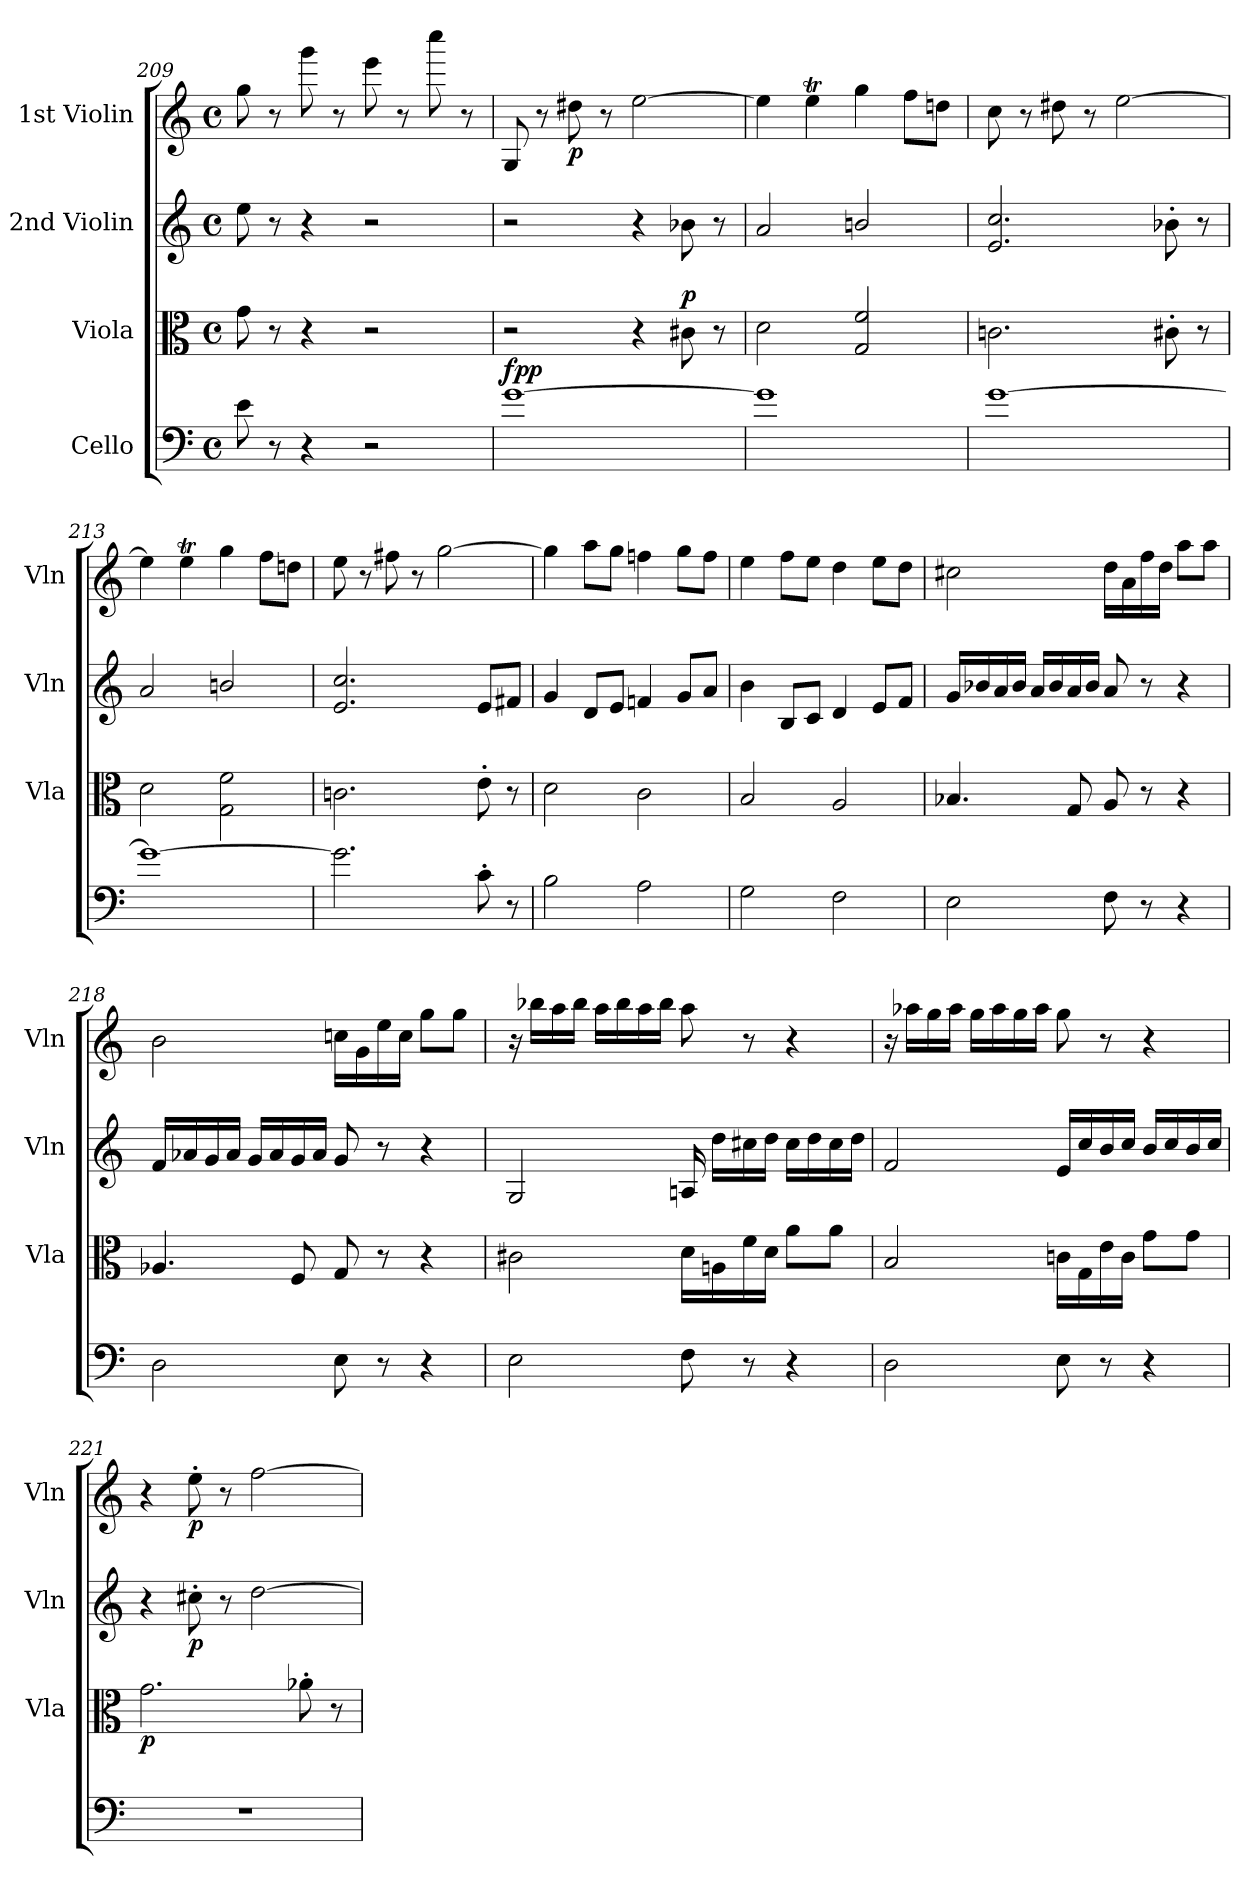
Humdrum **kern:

**kern	**dynam	**kern	**dynam	**kern	**dynam	**kern	**dynam
*part4	*part4	*part3	*part3	*part2	*part2	*part1	*part1
*staff4	*staff4	*staff3	*staff3	*staff2	*staff2	*staff1	*staff1
*I"Cello	*	*I"Viola	*	*I"2nd Violin	*	*I"1st Violin	*
*	*	*I'Vla	*	*I'Vln	*	*I'Vln	*
*clefF4	*	*clefC3	*	*clefG2	*	*clefG2	*
*k[]	*	*k[]	*	*k[]	*	*k[]	*
*M4/4	*	*M4/4	*	*M4/4	*	*M4/4	*
*met(c)	*	*met(c)	*	*met(c)	*	*met(c)	*
=209	=209	=209	=209	=209	=209	=209	=209
8e\	.	8g\	.	8ee\	.	8gg\	.
8r	.	8r	.	8r	.	8r	.
4r	.	4r	.	4r	.	8ggg\	.
.	.	.	.	.	.	8r	.
2r	.	2r	.	2r	.	8eee\	.
.	.	.	.	.	.	8r	.
.	.	.	.	.	.	8cccc\	.
.	.	.	.	.	.	8r	.
=210	=210	=210	=210	=210	=210	=210	=210
!	!LO:DY:b	!	!	!	!	!	!
!	!LO:DY:n=1:a	!	!	!	!	!	!
[1g	fp p	2r	.	2r	.	8G/	.
.	.	.	.	.	.	8r	.
!	!	!	!	!	!	!	!LO:DY:b
.	.	.	.	.	.	8dd#X\	p
.	.	.	.	.	.	8r	.
.	.	4r	.	4r	.	[2ee\	.
!	!	!	!LO:DY:a	!	!	!	!
.	.	8c#X\	p	8b-X\	.	.	.
.	.	8r	.	8r	.	.	.
!!LO:PB:g=z
=211	=211	=211	=211	=211	=211	=211	=211
1g]	.	2d\	.	2a/	.	4ee\]	.
.	.	.	.	.	.	4eet\	.
.	.	2G/ 2f/	.	2bn/	.	4gg\	.
.	.	.	.	.	.	8ff\L	.
.	.	.	.	.	.	8ddn\J	.
=212	=212	=212	=212	=212	=212	=212	=212
[1g	.	2.cn\	.	2.e/ 2.cc/	.	8cc\	.
.	.	.	.	.	.	8r	.
.	.	.	.	.	.	8dd#X\	.
.	.	.	.	.	.	8r	.
.	.	.	.	.	.	[2ee\	.
.	.	8c#X'\	.	8b-X'\	.	.	.
.	.	8r	.	8r	.	.	.
=213	=213	=213	=213	=213	=213	=213	=213
1g_	.	2d\	.	2a/	.	4ee\]	.
.	.	.	.	.	.	4eet\	.
.	.	2G\ 2f\	.	2bn/	.	4gg\	.
.	.	.	.	.	.	8ff\L	.
.	.	.	.	.	.	8ddn\J	.
=214	=214	=214	=214	=214	=214	=214	=214
2.g\]	.	2.cn\	.	2.e/ 2.cc/	.	8ee\	.
.	.	.	.	.	.	8r	.
.	.	.	.	.	.	8ff#X\	.
.	.	.	.	.	.	8r	.
.	.	.	.	.	.	[2gg\	.
8c'\	.	8e'\	.	8e/L	.	.	.
8r	.	8r	.	8f#X/J	.	.	.
=215	=215	=215	=215	=215	=215	=215	=215
2B\	.	2d\	.	4g/	.	4gg\]	.
.	.	.	.	8d/L	.	8aa\L	.
.	.	.	.	8e/J	.	8gg\J	.
2A\	.	2c\	.	4fn/	.	4ffn\	.
.	.	.	.	8g/L	.	8gg\L	.
.	.	.	.	8a/J	.	8ff\J	.
=216	=216	=216	=216	=216	=216	=216	=216
2G\	.	2B/	.	4b\	.	4ee\	.
.	.	.	.	8B/L	.	8ff\L	.
.	.	.	.	8c/J	.	8ee\J	.
2F\	.	2A/	.	4d/	.	4dd\	.
.	.	.	.	8e/L	.	8ee\L	.
.	.	.	.	8f/J	.	8dd\J	.
!!LO:LB:g=z
=217	=217	=217	=217	=217	=217	=217	=217
2E\	.	4.B-X/	.	16g/LL	.	2cc#X\	.
.	.	.	.	16b-X/	.	.	.
.	.	.	.	16a/	.	.	.
.	.	.	.	16b-/JJ	.	.	.
.	.	.	.	16a/LL	.	.	.
.	.	.	.	16b-/	.	.	.
.	.	8G/	.	16a/	.	.	.
.	.	.	.	16b-/JJ	.	.	.
8F\	.	8A/	.	8a/	.	16dd\LL	.
.	.	.	.	.	.	16a\	.
8r	.	8r	.	8r	.	16ff\	.
.	.	.	.	.	.	16dd\JJ	.
4r	.	4r	.	4r	.	8aa\L	.
.	.	.	.	.	.	8aa\J	.
!!LO:LB:g=z
=218	=218	=218	=218	=218	=218	=218	=218
2D\	.	4.A-X/	.	16f/LL	.	2b\	.
.	.	.	.	16a-X/	.	.	.
.	.	.	.	16g/	.	.	.
.	.	.	.	16a-/JJ	.	.	.
.	.	.	.	16g/LL	.	.	.
.	.	.	.	16a-/	.	.	.
.	.	8F/	.	16g/	.	.	.
.	.	.	.	16a-/JJ	.	.	.
8E\	.	8G/	.	8g/	.	16ccn\LL	.
.	.	.	.	.	.	16g\	.
8r	.	8r	.	8r	.	16ee\	.
.	.	.	.	.	.	16cc\JJ	.
4r	.	4r	.	4r	.	8gg\L	.
.	.	.	.	.	.	8gg\J	.
=219	=219	=219	=219	=219	=219	=219	=219
2E\	.	2c#X\	.	2G/	.	16r	.
.	.	.	.	.	.	16bb-X\LL	.
.	.	.	.	.	.	16aa\	.
.	.	.	.	.	.	16bb-\JJ	.
.	.	.	.	.	.	16aa\LL	.
.	.	.	.	.	.	16bb-\	.
.	.	.	.	.	.	16aa\	.
.	.	.	.	.	.	16bb-\JJ	.
8F\	.	16d\LL	.	16An/	.	8aa\	.
.	.	16An\	.	16dd\LL	.	.	.
8r	.	16f\	.	16cc#X\	.	8r	.
.	.	16d\JJ	.	16dd\JJ	.	.	.
4r	.	8a\L	.	16cc#\LL	.	4r	.
.	.	.	.	16dd\	.	.	.
.	.	8a\J	.	16cc#\	.	.	.
.	.	.	.	16dd\JJ	.	.	.
!!LO:PB:g=z
=220	=220	=220	=220	=220	=220	=220	=220
2D\	.	2B/	.	2f/	.	16r	.
.	.	.	.	.	.	16aa-X\LL	.
.	.	.	.	.	.	16gg\	.
.	.	.	.	.	.	16aa-\JJ	.
.	.	.	.	.	.	16gg\LL	.
.	.	.	.	.	.	16aa-\	.
.	.	.	.	.	.	16gg\	.
.	.	.	.	.	.	16aa-\JJ	.
8E\	.	16cn\LL	.	16e/LL	.	8gg\	.
.	.	16G\	.	16cc/	.	.	.
8r	.	16e\	.	16b/	.	8r	.
.	.	16c\JJ	.	16cc/JJ	.	.	.
4r	.	8g\L	.	16b/LL	.	4r	.
.	.	.	.	16cc/	.	.	.
.	.	8g\J	.	16b/	.	.	.
.	.	.	.	16cc/JJ	.	.	.
=221	=221	=221	=221	=221	=221	=221	=221
!	!	!	!LO:DY:b	!	!	!	!
1r	.	2.g\	p	4r	.	4r	.
!	!	!	!	!	!LO:DY:b	!	!LO:DY:b
.	.	.	.	8cc#X'\	p	8ee'\	p
.	.	.	.	8r	.	8r	.
.	.	.	.	[2dd\	.	[2ff\	.
.	.	8a-X'\	.	.	.	.	.
.	.	8r	.	.	.	.	.
=	=	=	=	=	=	=	=
*-	*-	*-	*-	*-	*-	*-	*-
